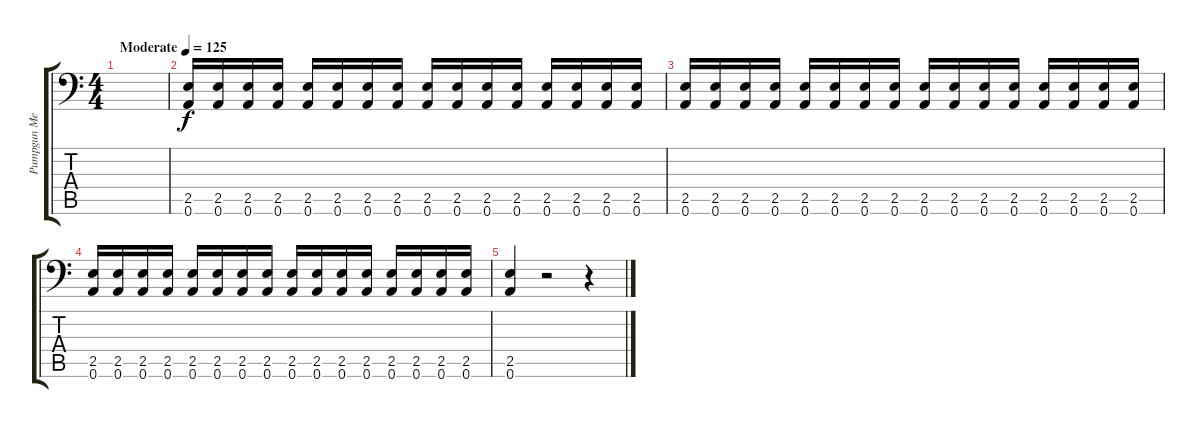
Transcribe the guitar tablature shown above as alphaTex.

\track ("Pumpgun Messiah" "Pumpgun Me") {instrument distortionguitar}
\staff {score tabs}
\tuning (A3 E3 C3 G2 D2 A1) {hide}
\ts (4 4)
\tempo (125 "Moderate")
\clef f4
\ks c
|
(2.5 0.6).16 (2.5 0.6).16 (2.5 0.6).16 (2.5 0.6).16 (2.5 0.6).16 (2.5 0.6).16 (2.5 0.6).16 (2.5 0.6).16 (2.5 0.6).16 (2.5 0.6).16 (2.5 0.6).16 (2.5 0.6).16 (2.5 0.6).16 (2.5 0.6).16 (2.5 0.6).16 (2.5 0.6).16 |
(2.5 0.6).16 (2.5 0.6).16 (2.5 0.6).16 (2.5 0.6).16 (2.5 0.6).16 (2.5 0.6).16 (2.5 0.6).16 (2.5 0.6).16 (2.5 0.6).16 (2.5 0.6).16 (2.5 0.6).16 (2.5 0.6).16 (2.5 0.6).16 (2.5 0.6).16 (2.5 0.6).16 (2.5 0.6).16 |
(2.5 0.6).16 (2.5 0.6).16 (2.5 0.6).16 (2.5 0.6).16 (2.5 0.6).16 (2.5 0.6).16 (2.5 0.6).16 (2.5 0.6).16 (2.5 0.6).16 (2.5 0.6).16 (2.5 0.6).16 (2.5 0.6).16 (2.5 0.6).16 (2.5 0.6).16 (2.5 0.6).16 (2.5 0.6).16 |
(2.5 0.6).4 r.2 r.4
